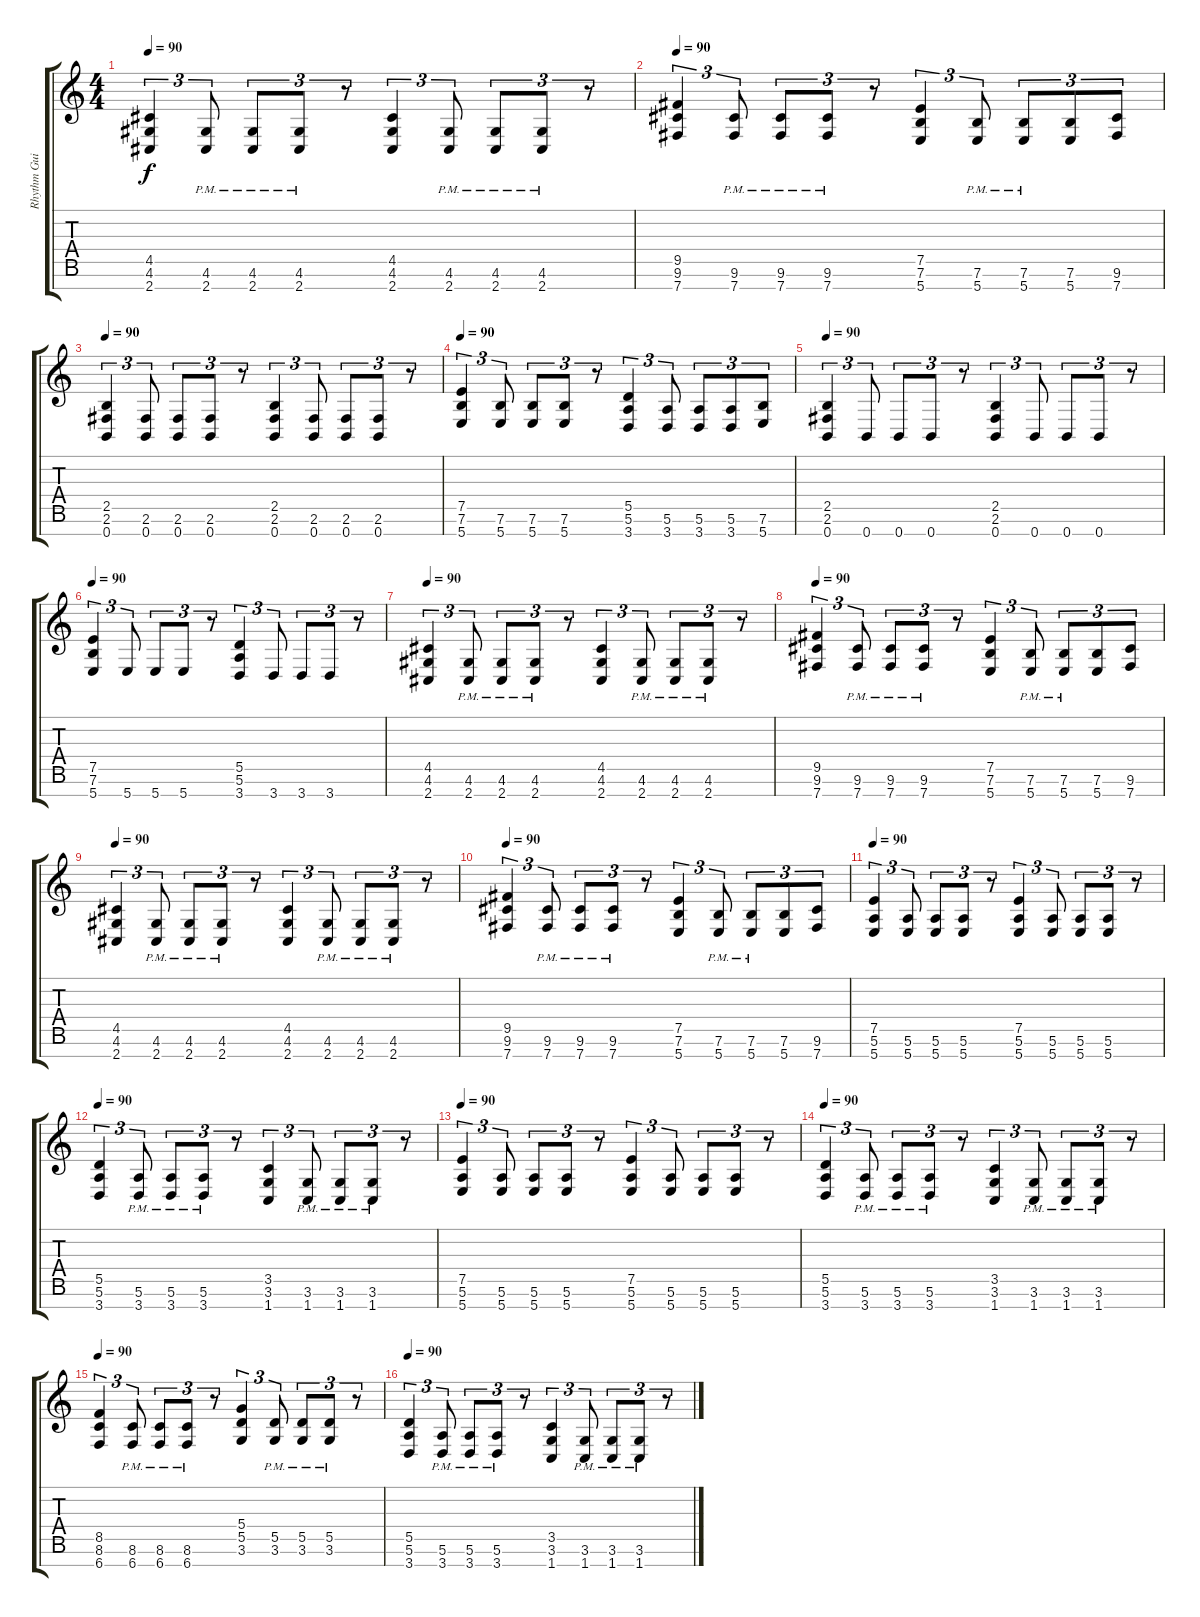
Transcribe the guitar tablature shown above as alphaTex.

\track ("Rhythm Guitar" "Rhythm Gui") {instrument distortionguitar}
\staff {score tabs}
\tuning (E4 B3 G3 D3 A2 E2 B1) {hide}
\ts (4 4)
\tempo 90
\clef g2
\ks c
(4.5 4.6 2.7).4{tu (3 2) dy f} (4.6{pm} 2.7{pm}).8{tu (3 2)} (4.6{pm} 2.7{pm}).8{tu (3 2)} (4.6{pm} 2.7{pm}).8{tu (3 2)} r.8{tu (3 2)} (4.5 4.6 2.7).4{tu (3 2)} (4.6{pm} 2.7{pm}).8{tu (3 2)} (4.6{pm} 2.7{pm}).8{tu (3 2)} (4.6{pm} 2.7{pm}).8{tu (3 2)} r.8{tu (3 2)} |
\tempo 90
(9.5 9.6 7.7).4{tu (3 2)} (9.6{pm} 7.7{pm}).8{tu (3 2)} (9.6{pm} 7.7{pm}).8{tu (3 2)} (9.6{pm} 7.7{pm}).8{tu (3 2)} r.8{tu (3 2)} (7.5 7.6 5.7).4{tu (3 2)} (7.6{pm} 5.7{pm}).8{tu (3 2)} (7.6{pm} 5.7{pm}).8{tu (3 2)} (7.6 5.7).8{tu (3 2)} (9.6 7.7).8{tu (3 2)} |
\tempo 90
(2.5 2.6 0.7).4{tu (3 2)} (2.6 0.7).8{tu (3 2)} (2.6 0.7).8{tu (3 2)} (2.6 0.7).8{tu (3 2)} r.8{tu (3 2)} (2.5 2.6 0.7).4{tu (3 2)} (2.6 0.7).8{tu (3 2)} (2.6 0.7).8{tu (3 2)} (2.6 0.7).8{tu (3 2)} r.8{tu (3 2)} |
\tempo 90
(7.5 7.6 5.7).4{tu (3 2)} (7.6 5.7).8{tu (3 2)} (7.6 5.7).8{tu (3 2)} (7.6 5.7).8{tu (3 2)} r.8{tu (3 2)} (5.5 5.6 3.7).4{tu (3 2)} (5.6 3.7).8{tu (3 2)} (5.6 3.7).8{tu (3 2)} (5.6 3.7).8{tu (3 2)} (7.6 5.7).8{tu (3 2)} |
\tempo 90
(2.5 2.6 0.7).4{tu (3 2)} 0.7.8{tu (3 2)} 0.7.8{tu (3 2)} 0.7.8{tu (3 2)} r.8{tu (3 2)} (2.5 2.6 0.7).4{tu (3 2)} 0.7.8{tu (3 2)} 0.7.8{tu (3 2)} 0.7.8{tu (3 2)} r.8{tu (3 2)} |
\tempo 90
(7.5 7.6 5.7).4{tu (3 2)} 5.7.8{tu (3 2)} 5.7.8{tu (3 2)} 5.7.8{tu (3 2)} r.8{tu (3 2)} (5.5 5.6 3.7).4{tu (3 2)} 3.7.8{tu (3 2)} 3.7.8{tu (3 2)} 3.7.8{tu (3 2)} r.8{tu (3 2)} |
\tempo 90
(4.5 4.6 2.7).4{tu (3 2)} (4.6{pm} 2.7{pm}).8{tu (3 2)} (4.6{pm} 2.7{pm}).8{tu (3 2)} (4.6{pm} 2.7{pm}).8{tu (3 2)} r.8{tu (3 2)} (4.5 4.6 2.7).4{tu (3 2)} (4.6{pm} 2.7{pm}).8{tu (3 2)} (4.6{pm} 2.7{pm}).8{tu (3 2)} (4.6{pm} 2.7{pm}).8{tu (3 2)} r.8{tu (3 2)} |
\tempo 90
(9.5 9.6 7.7).4{tu (3 2)} (9.6{pm} 7.7{pm}).8{tu (3 2)} (9.6{pm} 7.7{pm}).8{tu (3 2)} (9.6{pm} 7.7{pm}).8{tu (3 2)} r.8{tu (3 2)} (7.5 7.6 5.7).4{tu (3 2)} (7.6{pm} 5.7{pm}).8{tu (3 2)} (7.6{pm} 5.7{pm}).8{tu (3 2)} (7.6 5.7).8{tu (3 2)} (9.6 7.7).8{tu (3 2)} |
\tempo 90
(4.5 4.6 2.7).4{tu (3 2)} (4.6{pm} 2.7{pm}).8{tu (3 2)} (4.6{pm} 2.7{pm}).8{tu (3 2)} (4.6{pm} 2.7{pm}).8{tu (3 2)} r.8{tu (3 2)} (4.5 4.6 2.7).4{tu (3 2)} (4.6{pm} 2.7{pm}).8{tu (3 2)} (4.6{pm} 2.7{pm}).8{tu (3 2)} (4.6{pm} 2.7{pm}).8{tu (3 2)} r.8{tu (3 2)} |
\tempo 90
(9.5 9.6 7.7).4{tu (3 2)} (9.6{pm} 7.7{pm}).8{tu (3 2)} (9.6{pm} 7.7{pm}).8{tu (3 2)} (9.6{pm} 7.7{pm}).8{tu (3 2)} r.8{tu (3 2)} (7.5 7.6 5.7).4{tu (3 2)} (7.6{pm} 5.7{pm}).8{tu (3 2)} (7.6{pm} 5.7{pm}).8{tu (3 2)} (7.6 5.7).8{tu (3 2)} (9.6 7.7).8{tu (3 2)} |
\tempo 90
(7.5 5.6 5.7).4{tu (3 2)} (5.6 5.7).8{tu (3 2)} (5.6 5.7).8{tu (3 2)} (5.6 5.7).8{tu (3 2)} r.8{tu (3 2)} (7.5 5.6 5.7).4{tu (3 2)} (5.6 5.7).8{tu (3 2)} (5.6 5.7).8{tu (3 2)} (5.6 5.7).8{tu (3 2)} r.8{tu (3 2)} |
\tempo 90
(5.5 5.6 3.7).4{tu (3 2)} (5.6{pm} 3.7{pm}).8{tu (3 2)} (5.6{pm} 3.7{pm}).8{tu (3 2)} (5.6{pm} 3.7{pm}).8{tu (3 2)} r.8{tu (3 2)} (3.5 3.6 1.7).4{tu (3 2)} (3.6{pm} 1.7{pm}).8{tu (3 2)} (3.6{pm} 1.7{pm}).8{tu (3 2)} (3.6{pm} 1.7{pm}).8{tu (3 2)} r.8{tu (3 2)} |
\tempo 90
(7.5 5.6 5.7).4{tu (3 2)} (5.6 5.7).8{tu (3 2)} (5.6 5.7).8{tu (3 2)} (5.6 5.7).8{tu (3 2)} r.8{tu (3 2)} (7.5 5.6 5.7).4{tu (3 2)} (5.6 5.7).8{tu (3 2)} (5.6 5.7).8{tu (3 2)} (5.6 5.7).8{tu (3 2)} r.8{tu (3 2)} |
\tempo 90
(5.5 5.6 3.7).4{tu (3 2)} (5.6{pm} 3.7{pm}).8{tu (3 2)} (5.6{pm} 3.7{pm}).8{tu (3 2)} (5.6{pm} 3.7{pm}).8{tu (3 2)} r.8{tu (3 2)} (3.5 3.6 1.7).4{tu (3 2)} (3.6{pm} 1.7{pm}).8{tu (3 2)} (3.6{pm} 1.7{pm}).8{tu (3 2)} (3.6{pm} 1.7{pm}).8{tu (3 2)} r.8{tu (3 2)} |
\tempo 90
(8.5 8.6 6.7).4{tu (3 2)} (8.6{pm} 6.7{pm}).8{tu (3 2)} (8.6{pm} 6.7{pm}).8{tu (3 2)} (8.6{pm} 6.7{pm}).8{tu (3 2)} r.8{tu (3 2)} (5.4 5.5 3.6).4{tu (3 2)} (5.5{pm} 3.6{pm}).8{tu (3 2)} (5.5{pm} 3.6{pm}).8{tu (3 2)} (5.5{pm} 3.6{pm}).8{tu (3 2)} r.8{tu (3 2)} |
\tempo 90
(5.5 5.6 3.7).4{tu (3 2)} (5.6{pm} 3.7{pm}).8{tu (3 2)} (5.6{pm} 3.7{pm}).8{tu (3 2)} (5.6{pm} 3.7{pm}).8{tu (3 2)} r.8{tu (3 2)} (3.5 3.6 1.7).4{tu (3 2)} (3.6{pm} 1.7{pm}).8{tu (3 2)} (3.6{pm} 1.7{pm}).8{tu (3 2)} (3.6{pm} 1.7{pm}).8{tu (3 2)} r.8{tu (3 2)}
